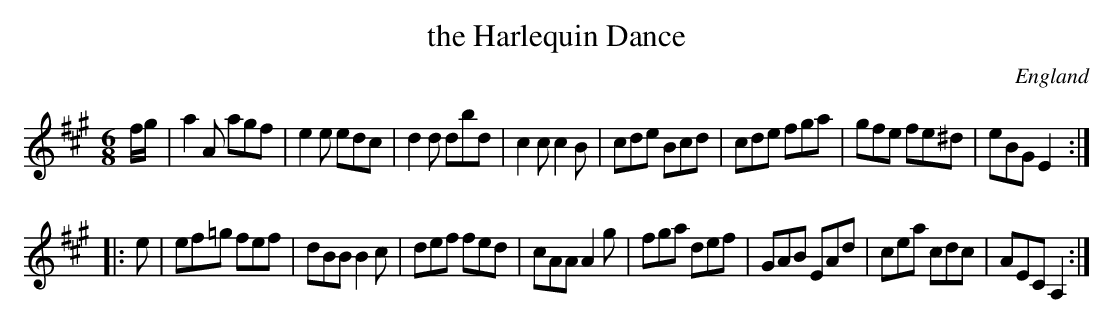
X:1
T:the Harlequin Dance
M:6/8
O:England
K:A major
f/2g/2|a2A agf|e2e edc|d2d dbd|c2c c2B|\
cde Bcd|cde fga|gfe fe^d|eBG E2:|
|:e|ef=g fef|dBB B2c|def fed|cAA A2g|\
fga def|GAB EAd|cea cdc|AEC A,2:|
